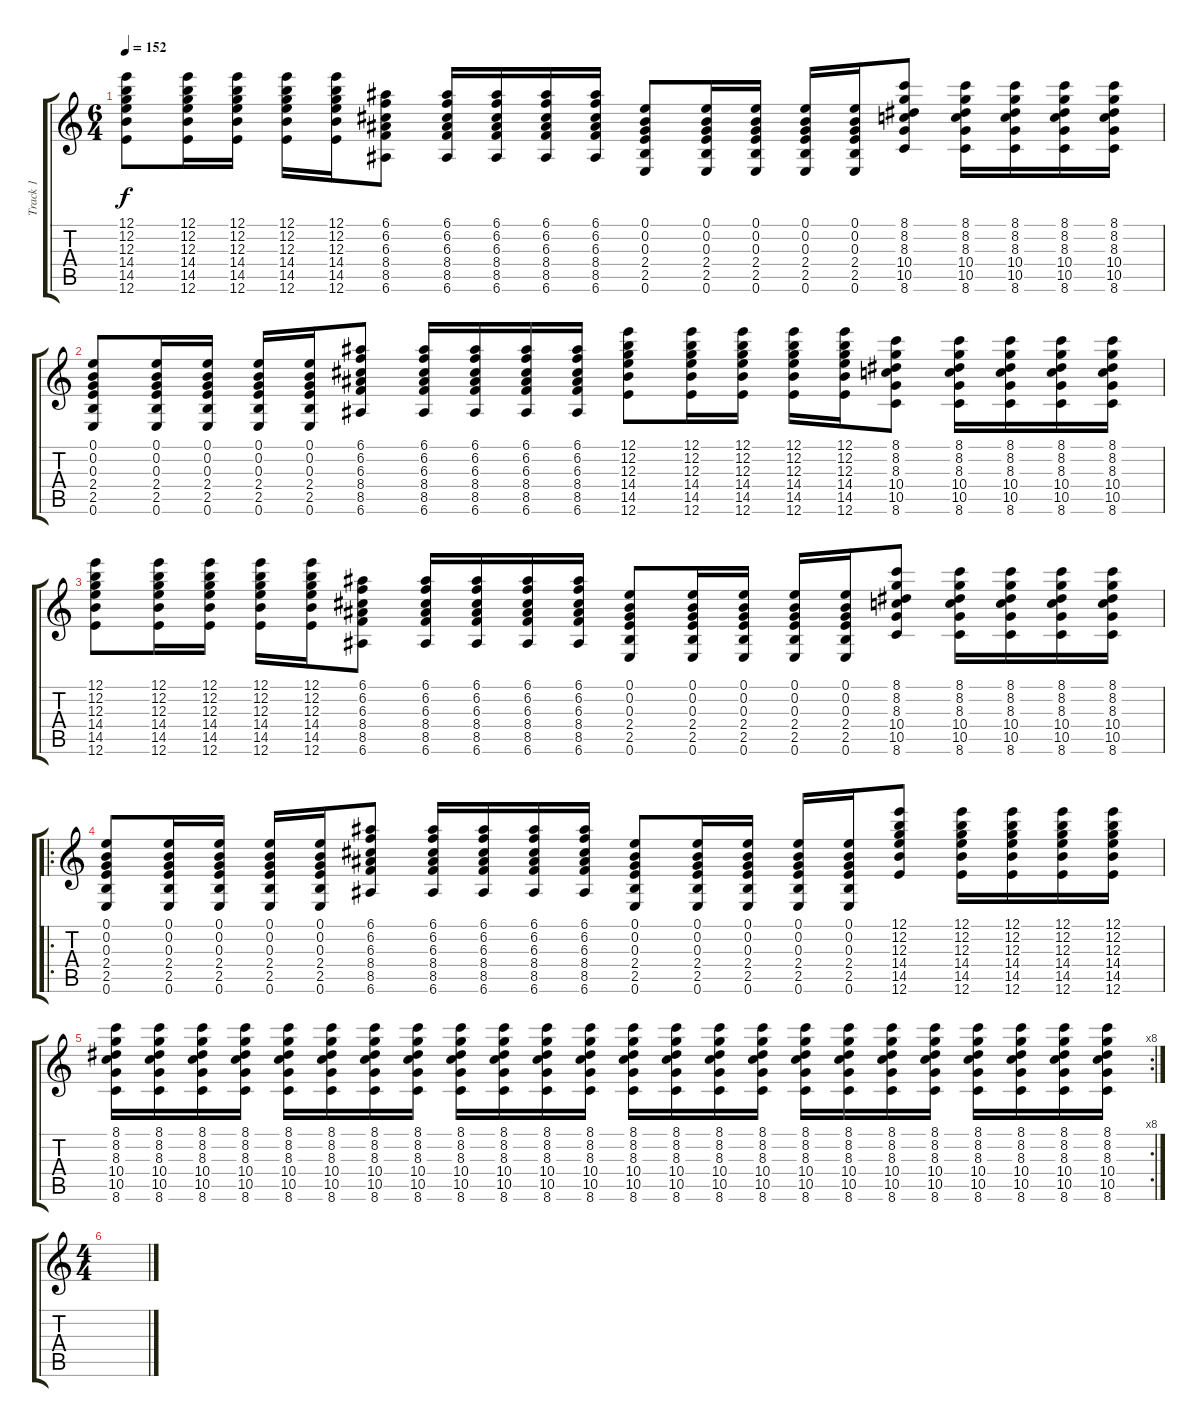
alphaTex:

\track ("Track 1" "Track 1") {instrument distortionguitar}
\staff {score tabs}
\tuning (E4 B3 G3 D3 A2 E2) {hide}
\ts (6 4)
\tempo 152
\clef g2
\ks c
(12.1 12.2 12.3 14.4 14.5 12.6).8{dy f} (12.1 12.2 12.3 14.4 14.5 12.6).16 (12.1 12.2 12.3 14.4 14.5 12.6).16 (12.1 12.2 12.3 14.4 14.5 12.6).16 (12.1 12.2 12.3 14.4 14.5 12.6).16 (6.1 6.2 6.3 8.4 8.5 6.6).8 (6.1 6.2 6.3 8.4 8.5 6.6).16 (6.1 6.2 6.3 8.4 8.5 6.6).16 (6.1 6.2 6.3 8.4 8.5 6.6).16 (6.1 6.2 6.3 8.4 8.5 6.6).16 (0.1 0.2 0.3 2.4 2.5 0.6).8 (0.1 0.2 0.3 2.4 2.5 0.6).16 (0.1 0.2 0.3 2.4 2.5 0.6).16 (0.1 0.2 0.3 2.4 2.5 0.6).16 (0.1 0.2 0.3 2.4 2.5 0.6).16 (8.1 8.2 8.3 10.4 10.5 8.6).8 (8.1 8.2 8.3 10.4 10.5 8.6).16 (8.1 8.2 8.3 10.4 10.5 8.6).16 (8.1 8.2 8.3 10.4 10.5 8.6).16 (8.1 8.2 8.3 10.4 10.5 8.6).16 |
(0.1 0.2 0.3 2.4 2.5 0.6).8 (0.1 0.2 0.3 2.4 2.5 0.6).16 (0.1 0.2 0.3 2.4 2.5 0.6).16 (0.1 0.2 0.3 2.4 2.5 0.6).16 (0.1 0.2 0.3 2.4 2.5 0.6).16 (6.1 6.2 6.3 8.4 8.5 6.6).8 (6.1 6.2 6.3 8.4 8.5 6.6).16 (6.1 6.2 6.3 8.4 8.5 6.6).16 (6.1 6.2 6.3 8.4 8.5 6.6).16 (6.1 6.2 6.3 8.4 8.5 6.6).16 (12.1 12.2 12.3 14.4 14.5 12.6).8 (12.1 12.2 12.3 14.4 14.5 12.6).16 (12.1 12.2 12.3 14.4 14.5 12.6).16 (12.1 12.2 12.3 14.4 14.5 12.6).16 (12.1 12.2 12.3 14.4 14.5 12.6).16 (8.1 8.2 8.3 10.4 10.5 8.6).8 (8.1 8.2 8.3 10.4 10.5 8.6).16 (8.1 8.2 8.3 10.4 10.5 8.6).16 (8.1 8.2 8.3 10.4 10.5 8.6).16 (8.1 8.2 8.3 10.4 10.5 8.6).16 |
(12.1 12.2 12.3 14.4 14.5 12.6).8 (12.1 12.2 12.3 14.4 14.5 12.6).16 (12.1 12.2 12.3 14.4 14.5 12.6).16 (12.1 12.2 12.3 14.4 14.5 12.6).16 (12.1 12.2 12.3 14.4 14.5 12.6).16 (6.1 6.2 6.3 8.4 8.5 6.6).8 (6.1 6.2 6.3 8.4 8.5 6.6).16 (6.1 6.2 6.3 8.4 8.5 6.6).16 (6.1 6.2 6.3 8.4 8.5 6.6).16 (6.1 6.2 6.3 8.4 8.5 6.6).16 (0.1 0.2 0.3 2.4 2.5 0.6).8 (0.1 0.2 0.3 2.4 2.5 0.6).16 (0.1 0.2 0.3 2.4 2.5 0.6).16 (0.1 0.2 0.3 2.4 2.5 0.6).16 (0.1 0.2 0.3 2.4 2.5 0.6).16 (8.1 8.2 8.3 10.4 10.5 8.6).8 (8.1 8.2 8.3 10.4 10.5 8.6).16 (8.1 8.2 8.3 10.4 10.5 8.6).16 (8.1 8.2 8.3 10.4 10.5 8.6).16 (8.1 8.2 8.3 10.4 10.5 8.6).16 |
\ro
(0.1 0.2 0.3 2.4 2.5 0.6).8 (0.1 0.2 0.3 2.4 2.5 0.6).16 (0.1 0.2 0.3 2.4 2.5 0.6).16 (0.1 0.2 0.3 2.4 2.5 0.6).16 (0.1 0.2 0.3 2.4 2.5 0.6).16 (6.1 6.2 6.3 8.4 8.5 6.6).8 (6.1 6.2 6.3 8.4 8.5 6.6).16 (6.1 6.2 6.3 8.4 8.5 6.6).16 (6.1 6.2 6.3 8.4 8.5 6.6).16 (6.1 6.2 6.3 8.4 8.5 6.6).16 (0.1 0.2 0.3 2.4 2.5 0.6).8 (0.1 0.2 0.3 2.4 2.5 0.6).16 (0.1 0.2 0.3 2.4 2.5 0.6).16 (0.1 0.2 0.3 2.4 2.5 0.6).16 (0.1 0.2 0.3 2.4 2.5 0.6).16 (12.1 12.2 12.3 14.4 14.5 12.6).8 (12.1 12.2 12.3 14.4 14.5 12.6).16 (12.1 12.2 12.3 14.4 14.5 12.6).16 (12.1 12.2 12.3 14.4 14.5 12.6).16 (12.1 12.2 12.3 14.4 14.5 12.6).16 |
\rc 8
(8.1 8.2 8.3 10.4 10.5 8.6).16 (8.1 8.2 8.3 10.4 10.5 8.6).16 (8.1 8.2 8.3 10.4 10.5 8.6).16 (8.1 8.2 8.3 10.4 10.5 8.6).16 (8.1 8.2 8.3 10.4 10.5 8.6).16 (8.1 8.2 8.3 10.4 10.5 8.6).16 (8.1 8.2 8.3 10.4 10.5 8.6).16 (8.1 8.2 8.3 10.4 10.5 8.6).16 (8.1 8.2 8.3 10.4 10.5 8.6).16 (8.1 8.2 8.3 10.4 10.5 8.6).16 (8.1 8.2 8.3 10.4 10.5 8.6).16 (8.1 8.2 8.3 10.4 10.5 8.6).16 (8.1 8.2 8.3 10.4 10.5 8.6).16 (8.1 8.2 8.3 10.4 10.5 8.6).16 (8.1 8.2 8.3 10.4 10.5 8.6).16 (8.1 8.2 8.3 10.4 10.5 8.6).16 (8.1 8.2 8.3 10.4 10.5 8.6).16 (8.1 8.2 8.3 10.4 10.5 8.6).16 (8.1 8.2 8.3 10.4 10.5 8.6).16 (8.1 8.2 8.3 10.4 10.5 8.6).16 (8.1 8.2 8.3 10.4 10.5 8.6).16 (8.1 8.2 8.3 10.4 10.5 8.6).16 (8.1 8.2 8.3 10.4 10.5 8.6).16 (8.1 8.2 8.3 10.4 10.5 8.6).16 |
\ts (4 4)
